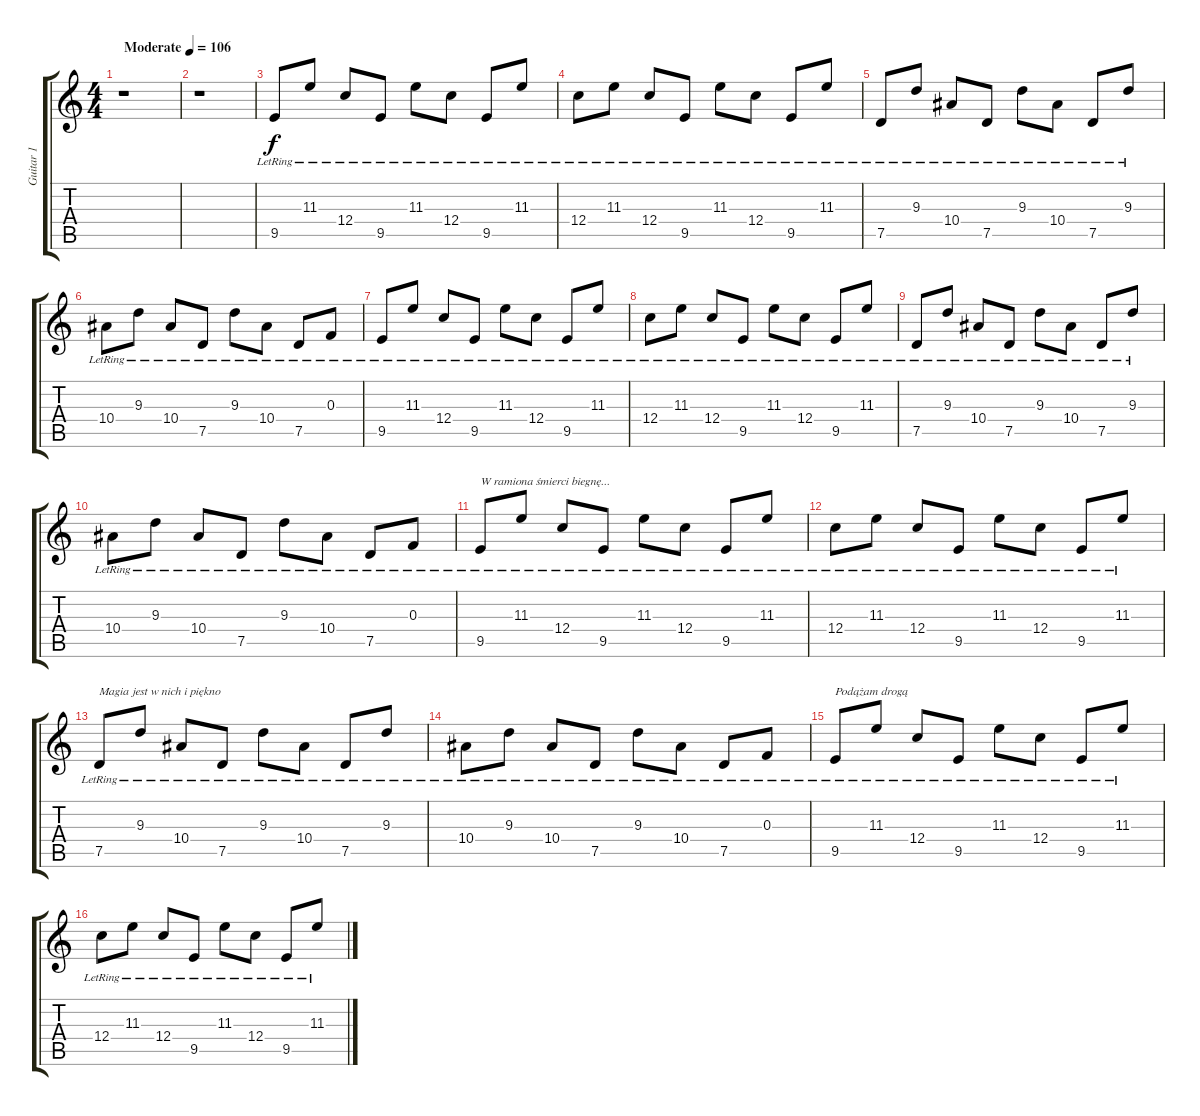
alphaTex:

\track ("Guitar 1" "Guitar 1") {instrument electricguitarclean}
\staff {score tabs}
\tuning (D4 A3 F3 C3 G2 D2) {hide}
\ts (4 4)
\tempo (106 "Moderate")
\clef g2
\ks c
r.1{dy f instrument electricguitarclean} |
r.1 |
9.5{lr}.8 11.3{lr}.8 12.4{lr}.8 9.5{lr}.8 11.3{lr}.8 12.4{lr}.8 9.5{lr}.8 11.3{lr}.8 |
12.4{lr}.8 11.3{lr}.8 12.4{lr}.8 9.5{lr}.8 11.3{lr}.8 12.4{lr}.8 9.5{lr}.8 11.3{lr}.8 |
7.5{lr}.8 9.3{lr}.8 10.4{lr}.8 7.5{lr}.8 9.3{lr}.8 10.4{lr}.8 7.5{lr}.8 9.3{lr}.8 |
10.4{lr}.8 9.3{lr}.8 10.4{lr}.8 7.5{lr}.8 9.3{lr}.8 10.4{lr}.8 7.5{lr}.8 0.3{lr}.8 |
9.5{lr}.8 11.3{lr}.8 12.4{lr}.8 9.5{lr}.8 11.3{lr}.8 12.4{lr}.8 9.5{lr}.8 11.3{lr}.8 |
12.4{lr}.8 11.3{lr}.8 12.4{lr}.8 9.5{lr}.8 11.3{lr}.8 12.4{lr}.8 9.5{lr}.8 11.3{lr}.8 |
7.5{lr}.8 9.3{lr}.8 10.4{lr}.8 7.5{lr}.8 9.3{lr}.8 10.4{lr}.8 7.5{lr}.8 9.3{lr}.8 |
10.4{lr}.8 9.3{lr}.8 10.4{lr}.8 7.5{lr}.8 9.3{lr}.8 10.4{lr}.8 7.5{lr}.8 0.3{lr}.8 |
9.5{lr}.8{txt "W ramiona śmierci biegnę..."} 11.3{lr}.8 12.4{lr}.8 9.5{lr}.8 11.3{lr}.8 12.4{lr}.8 9.5{lr}.8 11.3{lr}.8 |
12.4{lr}.8 11.3{lr}.8 12.4{lr}.8 9.5{lr}.8 11.3{lr}.8 12.4{lr}.8 9.5{lr}.8 11.3{lr}.8 |
7.5{lr}.8{txt "Magia jest w nich i piękno"} 9.3{lr}.8 10.4{lr}.8 7.5{lr}.8 9.3{lr}.8 10.4{lr}.8 7.5{lr}.8 9.3{lr}.8 |
10.4{lr}.8 9.3{lr}.8 10.4{lr}.8 7.5{lr}.8 9.3{lr}.8 10.4{lr}.8 7.5{lr}.8 0.3{lr}.8 |
9.5{lr}.8{txt "Podążam drogą"} 11.3{lr}.8 12.4{lr}.8 9.5{lr}.8 11.3{lr}.8 12.4{lr}.8 9.5{lr}.8 11.3{lr}.8 |
12.4{lr}.8 11.3{lr}.8 12.4{lr}.8 9.5{lr}.8 11.3{lr}.8 12.4{lr}.8 9.5{lr}.8 11.3{lr}.8
